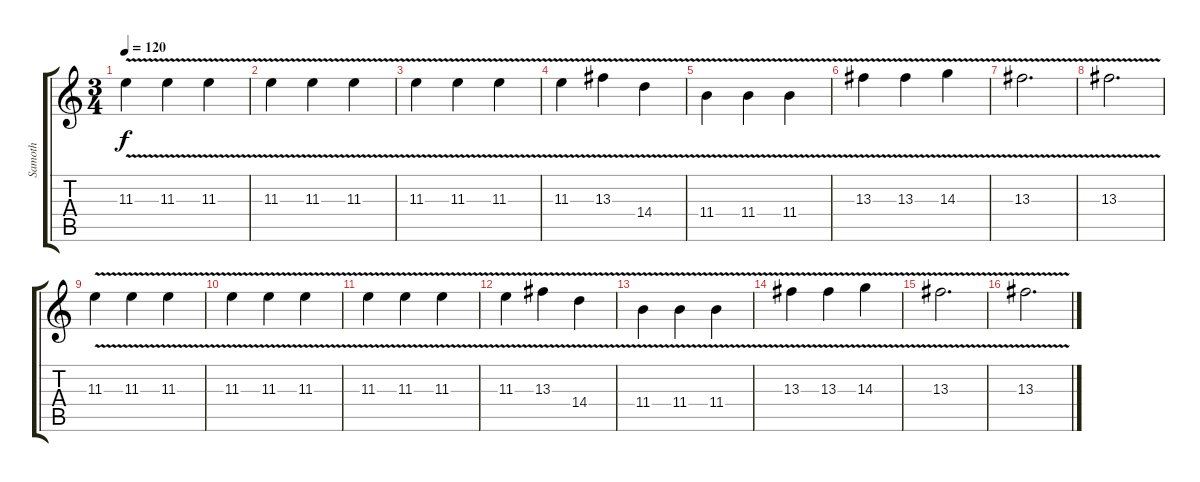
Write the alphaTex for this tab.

\track ("Samoth" "Samoth") {instrument distortionguitar}
\staff {score tabs}
\tuning (D4 A3 F3 C3 G2 C2) {hide}
\ts (3 4)
\tempo 120
\clef g2
\ks c
11.3{v}.4{dy f} 11.3{v}.4 11.3{v}.4 |
11.3{v}.4 11.3{v}.4 11.3{v}.4 |
11.3{v}.4 11.3{v}.4 11.3{v}.4 |
11.3{v}.4 13.3{v}.4 14.4{v}.4 |
11.4{v}.4 11.4{v}.4 11.4{v}.4 |
13.3{v}.4 13.3{v}.4 14.3{v}.4 |
13.3{v}.2{d} |
13.3{v}.2{d} |
11.3{v}.4 11.3{v}.4 11.3{v}.4 |
11.3{v}.4 11.3{v}.4 11.3{v}.4 |
11.3{v}.4 11.3{v}.4 11.3{v}.4 |
11.3{v}.4 13.3{v}.4 14.4{v}.4 |
11.4{v}.4 11.4{v}.4 11.4{v}.4 |
13.3{v}.4 13.3{v}.4 14.3{v}.4 |
13.3{v}.2{d} |
13.3{v}.2{d}
